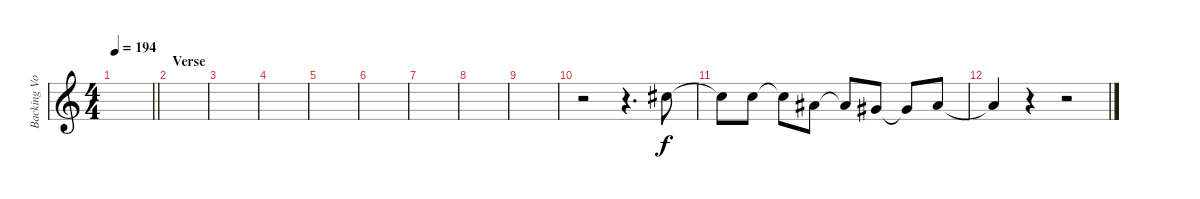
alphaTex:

\track ("Backing Vocals" "Backing Vo") {instrument distortionguitar}
\staff {score}
\tuning (Eb4 Bb3 Gb3 Db3 Ab2 Eb2) {hide}
\ts (4 4)
\tempo 194
\clef g2
\barLineRight lightlight
\ks c
|
\section ("" "Verse")
|
|
|
|
|
|
|
|
r.2 r.4{d} 7.3.8 |
7.3{t}.8 6.3.8 6.3{t}.8 4.3.8 4.3{t}.8 2.3.8 2.3{t}.8 4.3.8 |
4.3{t}.4 r.4 r.2
